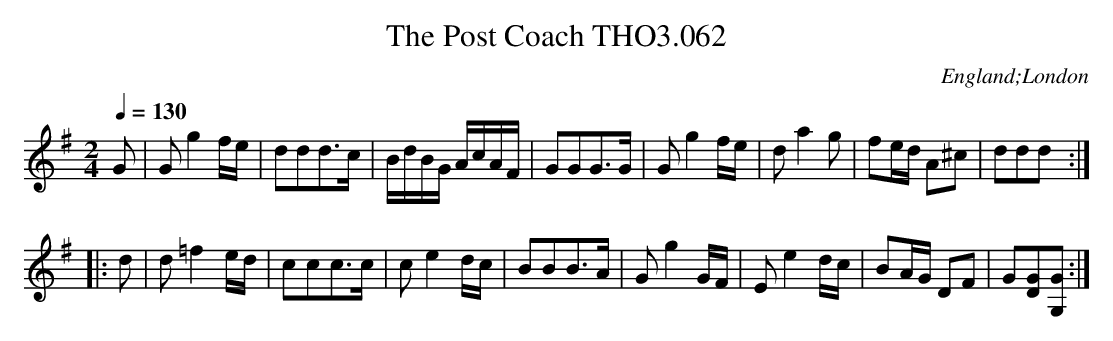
X:1
T:Post Coach THO3.062, The
O:England;London
M:2/4
L:1/8
Q:1/4=130
K:G
G|G g2 f/e/|ddd>c|B/d/B/G/ A/c/A/F/|\
GGG>G|G g2 f/e/|d a2 g|fe/d/ A^c|ddd:|
|:d|d =f2 e/d/|ccc>c|c e2 d/c/|BBB>A|\
G g2 G/F/|E e2 d/c/|BA/G/ DF|G[GD][GG,]:|
